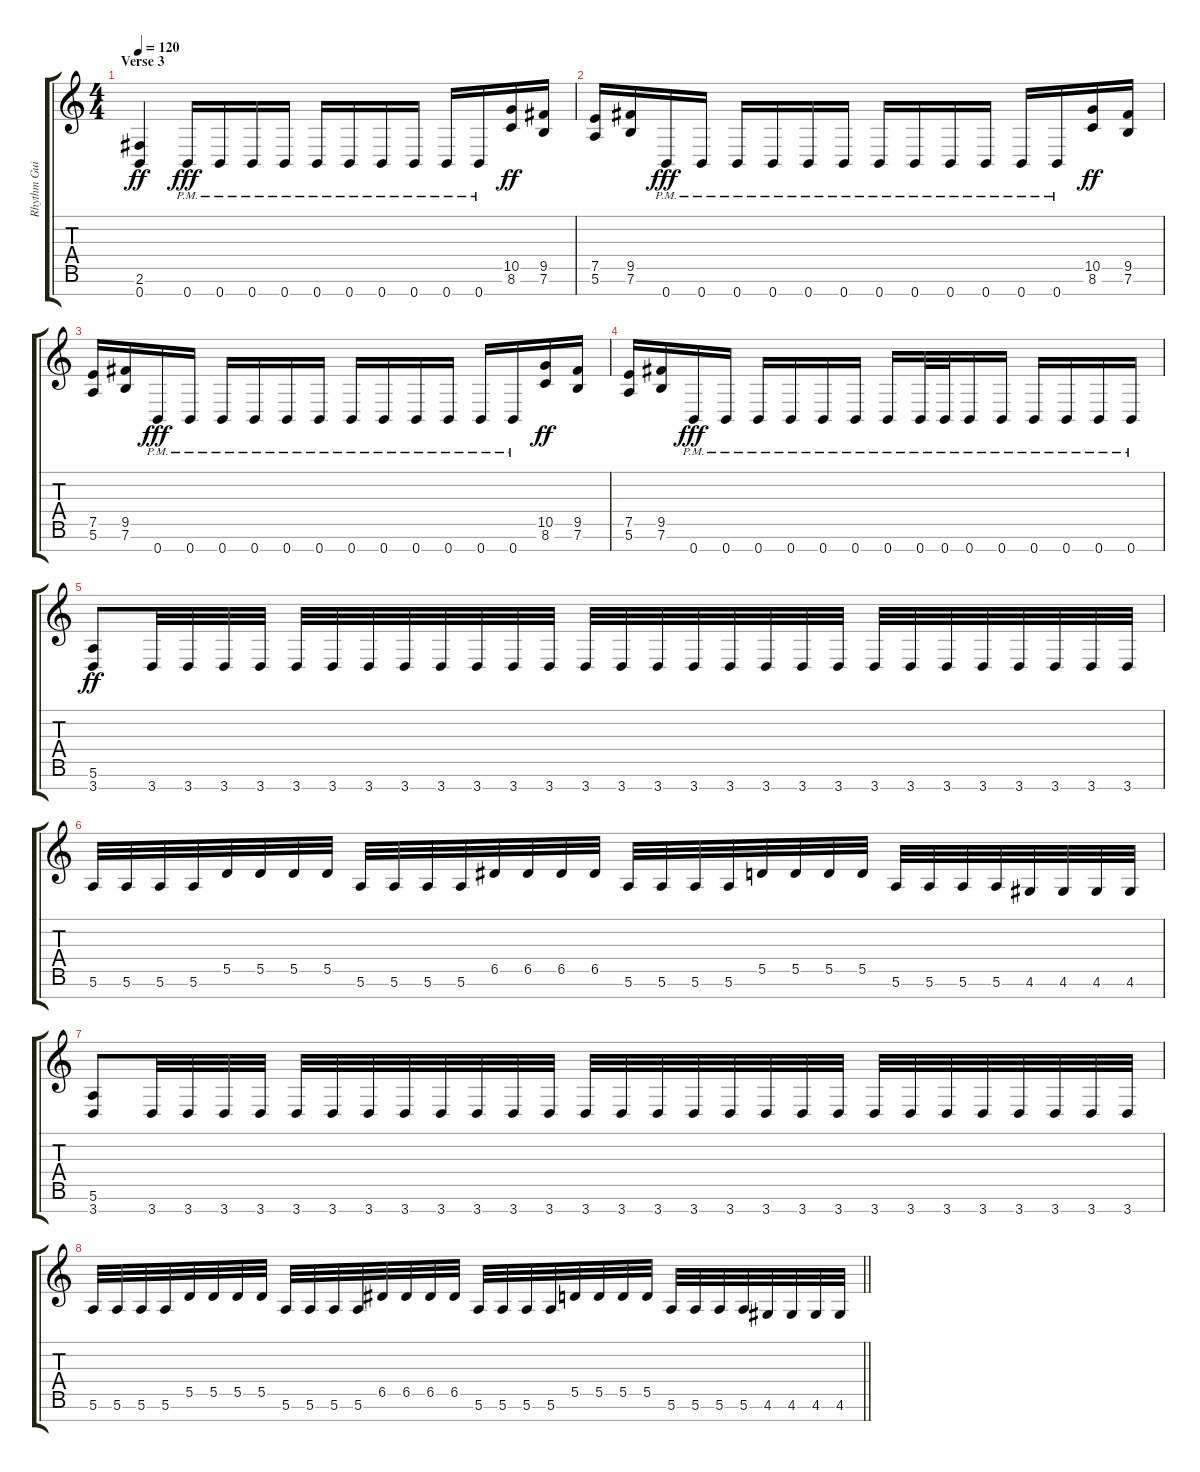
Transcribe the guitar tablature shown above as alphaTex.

\track ("Rhythm Guitar 1" "Rhythm Gui") {instrument distortionguitar}
\staff {score tabs}
\tuning (E4 B3 G3 D3 A2 E2 B1) {hide}
\ts (4 4)
\section ("" "Verse 3")
\tempo 120
\clef g2
\ks c
(2.6 0.7).4{dy ff} 0.7{pm}.16{dy fff} 0.7{pm}.16 0.7{pm}.16 0.7{pm}.16 0.7{pm}.16 0.7{pm}.16 0.7{pm}.16 0.7{pm}.16 0.7{pm}.16 0.7{pm}.16 (10.5 8.6).16{dy ff} (9.5 7.6).16 |
(7.5 5.6).16 (9.5 7.6).16 0.7{pm}.16{dy fff} 0.7{pm}.16 0.7{pm}.16 0.7{pm}.16 0.7{pm}.16 0.7{pm}.16 0.7{pm}.16 0.7{pm}.16 0.7{pm}.16 0.7{pm}.16 0.7{pm}.16 0.7{pm}.16 (10.5 8.6).16{dy ff} (9.5 7.6).16 |
(7.5 5.6).16 (9.5 7.6).16 0.7{pm}.16{dy fff} 0.7{pm}.16 0.7{pm}.16 0.7{pm}.16 0.7{pm}.16 0.7{pm}.16 0.7{pm}.16 0.7{pm}.16 0.7{pm}.16 0.7{pm}.16 0.7{pm}.16 0.7{pm}.16 (10.5 8.6).16{dy ff} (9.5 7.6).16 |
(7.5 5.6).16 (9.5 7.6).16 0.7{pm}.16{dy fff} 0.7{pm}.16 0.7{pm}.16 0.7{pm}.16 0.7{pm}.16 0.7{pm}.16 0.7{pm}.16 0.7{pm}.32 0.7{pm}.32 0.7{pm}.16 0.7{pm}.16 0.7{pm}.16 0.7{pm}.16 0.7{pm}.16 0.7{pm}.16 |
(5.6 3.7).8{dy ff} 3.7.32 3.7.32 3.7.32 3.7.32 3.7.32 3.7.32 3.7.32 3.7.32 3.7.32 3.7.32 3.7.32 3.7.32 3.7.32 3.7.32 3.7.32 3.7.32 3.7.32 3.7.32 3.7.32 3.7.32 3.7.32 3.7.32 3.7.32 3.7.32 3.7.32 3.7.32 3.7.32 3.7.32 |
5.6.32 5.6.32 5.6.32 5.6.32 5.5.32 5.5.32 5.5.32 5.5.32 5.6.32 5.6.32 5.6.32 5.6.32 6.5.32 6.5.32 6.5.32 6.5.32 5.6.32 5.6.32 5.6.32 5.6.32 5.5.32 5.5.32 5.5.32 5.5.32 5.6.32 5.6.32 5.6.32 5.6.32 4.6.32 4.6.32 4.6.32 4.6.32 |
(5.6 3.7).8 3.7.32 3.7.32 3.7.32 3.7.32 3.7.32 3.7.32 3.7.32 3.7.32 3.7.32 3.7.32 3.7.32 3.7.32 3.7.32 3.7.32 3.7.32 3.7.32 3.7.32 3.7.32 3.7.32 3.7.32 3.7.32 3.7.32 3.7.32 3.7.32 3.7.32 3.7.32 3.7.32 3.7.32 |
\barLineRight lightlight
5.6.32 5.6.32 5.6.32 5.6.32 5.5.32 5.5.32 5.5.32 5.5.32 5.6.32 5.6.32 5.6.32 5.6.32 6.5.32 6.5.32 6.5.32 6.5.32 5.6.32 5.6.32 5.6.32 5.6.32 5.5.32 5.5.32 5.5.32 5.5.32 5.6.32 5.6.32 5.6.32 5.6.32 4.6.32 4.6.32 4.6.32 4.6.32
